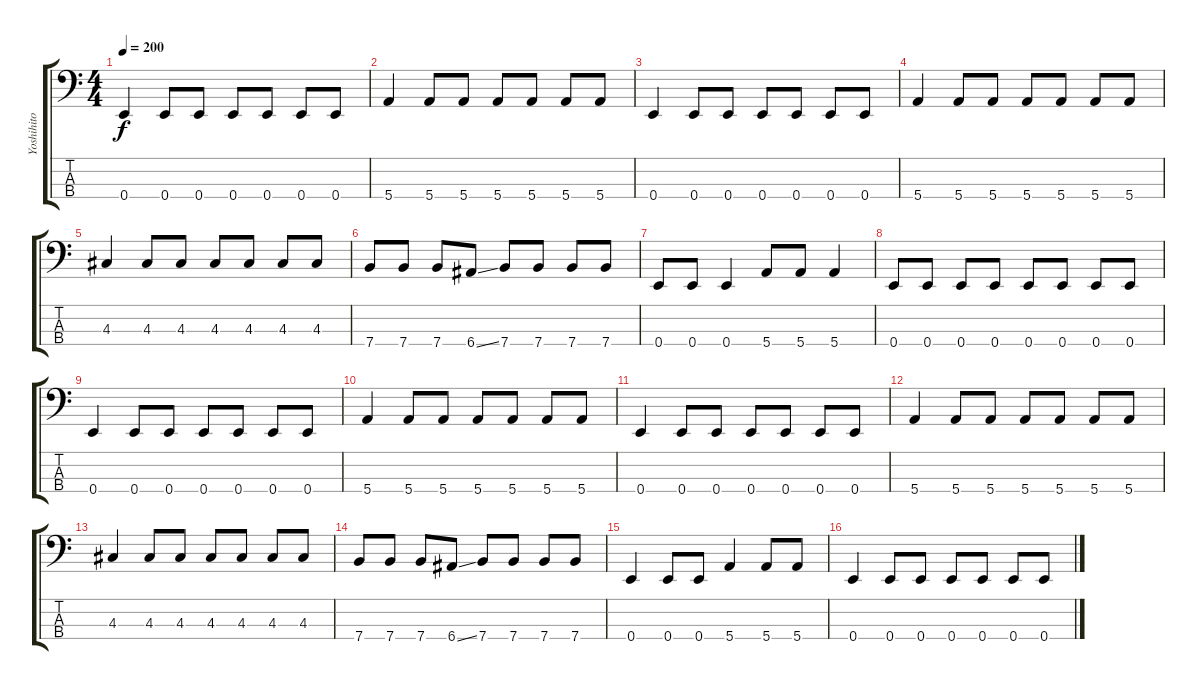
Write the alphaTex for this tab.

\track ("Yoshihito Onda - Bass" "Yoshihito ") {instrument electricbasspick}
\staff {score tabs}
\tuning (G2 D2 A1 E1) {hide}
\ts (4 4)
\tempo 200
\clef f4
\ks c
0.4.4{dy f} 0.4.8 0.4.8 0.4.8 0.4.8 0.4.8 0.4.8 |
5.4.4 5.4.8 5.4.8 5.4.8 5.4.8 5.4.8 5.4.8 |
0.4.4 0.4.8 0.4.8 0.4.8 0.4.8 0.4.8 0.4.8 |
5.4.4 5.4.8 5.4.8 5.4.8 5.4.8 5.4.8 5.4.8 |
4.3.4 4.3.8 4.3.8 4.3.8 4.3.8 4.3.8 4.3.8 |
7.4.8 7.4.8 7.4.8 6.4{ss}.8 7.4.8 7.4.8 7.4.8 7.4.8 |
0.4.8 0.4.8 0.4.4 5.4.8 5.4.8 5.4.4 |
0.4.8 0.4.8 0.4.8 0.4.8 0.4.8 0.4.8 0.4.8 0.4.8 |
0.4.4 0.4.8 0.4.8 0.4.8 0.4.8 0.4.8 0.4.8 |
5.4.4 5.4.8 5.4.8 5.4.8 5.4.8 5.4.8 5.4.8 |
0.4.4 0.4.8 0.4.8 0.4.8 0.4.8 0.4.8 0.4.8 |
5.4.4 5.4.8 5.4.8 5.4.8 5.4.8 5.4.8 5.4.8 |
4.3.4 4.3.8 4.3.8 4.3.8 4.3.8 4.3.8 4.3.8 |
7.4.8 7.4.8 7.4.8 6.4{ss}.8 7.4.8 7.4.8 7.4.8 7.4.8 |
0.4.4 0.4.8 0.4.8 5.4.4 5.4.8 5.4.8 |
0.4.4 0.4.8 0.4.8 0.4.8 0.4.8 0.4.8 0.4.8
